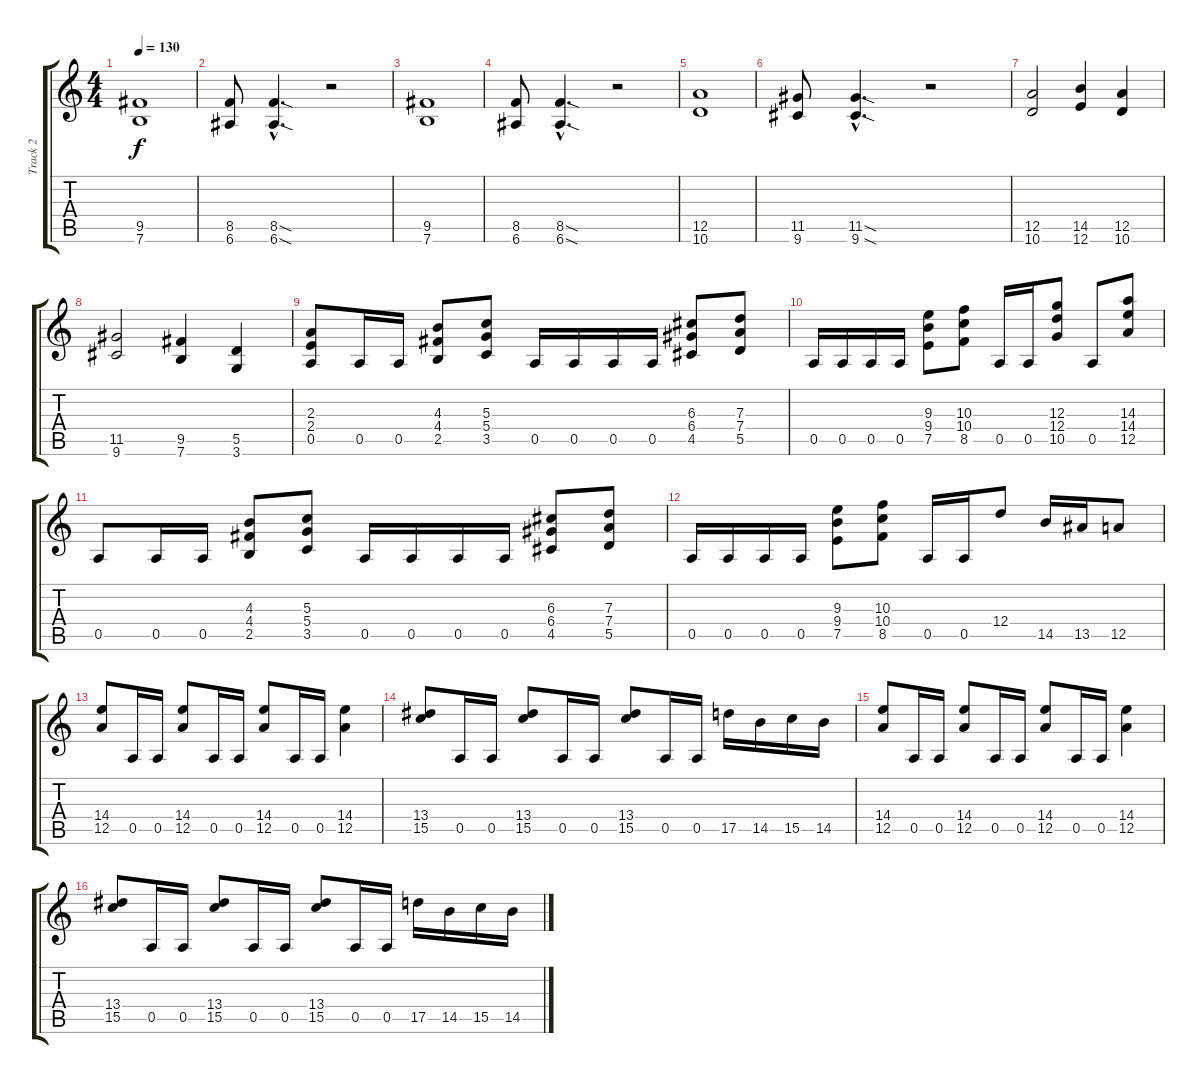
\track ("Track 2" "Track 2") {instrument distortionguitar}
\staff {score tabs}
\tuning (E4 B3 G3 D3 A2 E2) {hide}
\ts (4 4)
\tempo 130
\clef g2
\ks c
(9.5 7.6).1{dy f} |
(8.5 6.6).8 (8.5{sod hac} 6.6{sod hac}).4{d} r.2 |
(9.5 7.6).1 |
(8.5 6.6).8 (8.5{sod hac} 6.6{sod hac}).4{d} r.2 |
(12.5 10.6).1 |
(11.5 9.6).8 (11.5{sod hac} 9.6{sod hac}).4{d} r.2 |
(12.5 10.6).2 (14.5 12.6).4 (12.5 10.6).4 |
(11.5 9.6).2 (9.5 7.6).4 (5.5 3.6).4 |
(2.3 2.4 0.5).8 0.5.16 0.5.16 (4.3 4.4 2.5).8 (5.3 5.4 3.5).8 0.5.16 0.5.16 0.5.16 0.5.16 (6.3 6.4 4.5).8 (7.3 7.4 5.5).8 |
0.5.16 0.5.16 0.5.16 0.5.16 (9.3 9.4 7.5).8 (10.3 10.4 8.5).8 0.5.16 0.5.16 (12.3 12.4 10.5).8 0.5.8 (14.3 14.4 12.5).8 |
0.5.8 0.5.16 0.5.16 (4.3 4.4 2.5).8 (5.3 5.4 3.5).8 0.5.16 0.5.16 0.5.16 0.5.16 (6.3 6.4 4.5).8 (7.3 7.4 5.5).8 |
0.5.16 0.5.16 0.5.16 0.5.16 (9.3 9.4 7.5).8 (10.3 10.4 8.5).8 0.5.16 0.5.16 12.4.8 14.5.16 13.5.16 12.5.8 |
(14.4 12.5).8 0.5.16 0.5.16 (14.4 12.5).8 0.5.16 0.5.16 (14.4 12.5).8 0.5.16 0.5.16 (14.4 12.5).4 |
(13.4 15.5).8 0.5.16 0.5.16 (13.4 15.5).8 0.5.16 0.5.16 (13.4 15.5).8 0.5.16 0.5.16 17.5.16 14.5.16 15.5.16 14.5.16 |
(14.4 12.5).8 0.5.16 0.5.16 (14.4 12.5).8 0.5.16 0.5.16 (14.4 12.5).8 0.5.16 0.5.16 (14.4 12.5).4 |
(13.4 15.5).8 0.5.16 0.5.16 (13.4 15.5).8 0.5.16 0.5.16 (13.4 15.5).8 0.5.16 0.5.16 17.5.16 14.5.16 15.5.16 14.5.16
